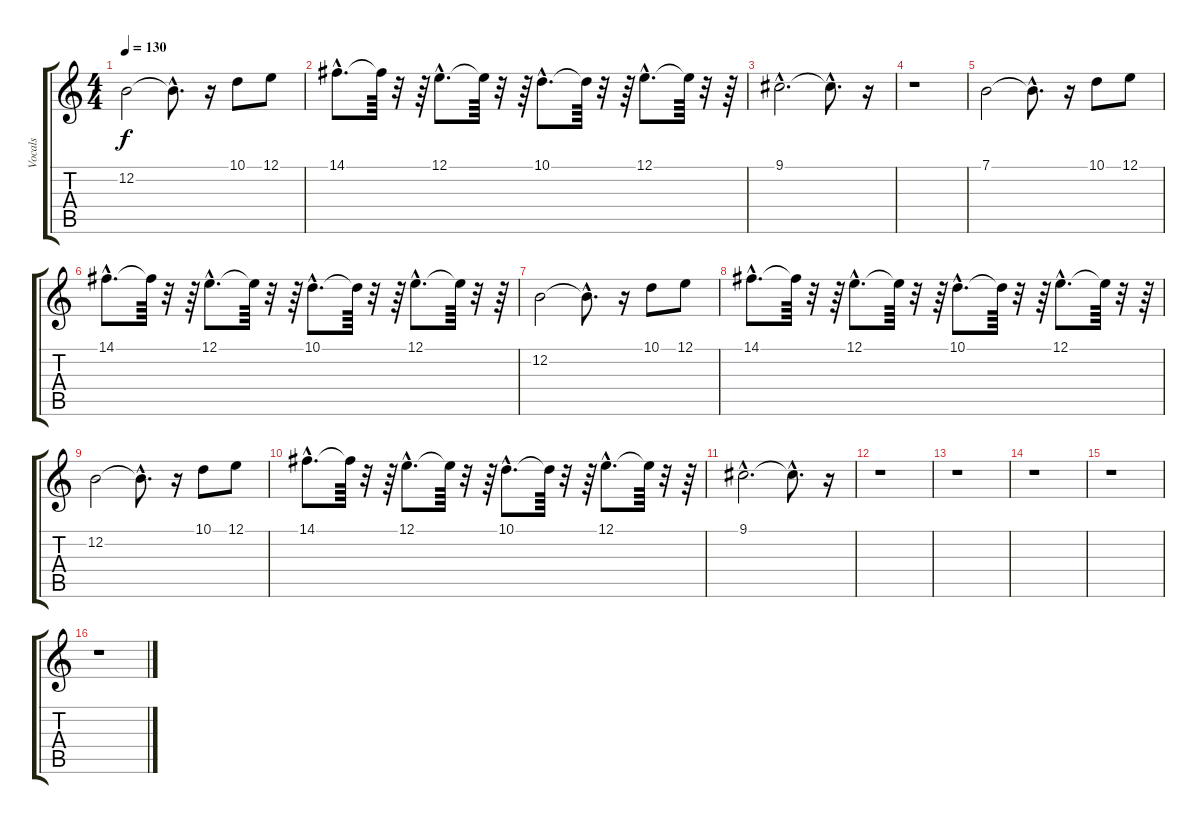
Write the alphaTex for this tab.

\track ("Vocals" "Vocals") {instrument choiraahs}
\staff {score tabs}
\tuning (E4 B3 G3 D3 A2 E2) {hide}
\ts (4 4)
\tempo 130
\clef g2
\ks c
12.2.2{dy f} 12.2{hac t}.8{d} r.16 10.1.8 12.1.8 |
14.1{hac}.8{d} 14.1{t}.64 r.32 r.64 12.1{hac}.8{d} 12.1{t}.64 r.32 r.64 10.1{hac}.8{d} 10.1{t}.64 r.32 r.64 12.1{hac}.8{d} 12.1{t}.64 r.32 r.64 |
9.1{hac}.2{d} 9.1{hac t}.8{d} r.16 |
r.1 |
7.1.2 7.1{hac t}.8{d} r.16 10.1.8 12.1.8 |
14.1{hac}.8{d} 14.1{t}.64 r.32 r.64 12.1{hac}.8{d} 12.1{t}.64 r.32 r.64 10.1{hac}.8{d} 10.1{t}.64 r.32 r.64 12.1{hac}.8{d} 12.1{t}.64 r.32 r.64 |
12.2.2 12.2{hac t}.8{d} r.16 10.1.8 12.1.8 |
14.1{hac}.8{d} 14.1{t}.64 r.32 r.64 12.1{hac}.8{d} 12.1{t}.64 r.32 r.64 10.1{hac}.8{d} 10.1{t}.64 r.32 r.64 12.1{hac}.8{d} 12.1{t}.64 r.32 r.64 |
12.2.2 12.2{hac t}.8{d} r.16 10.1.8 12.1.8 |
14.1{hac}.8{d} 14.1{t}.64 r.32 r.64 12.1{hac}.8{d} 12.1{t}.64 r.32 r.64 10.1{hac}.8{d} 10.1{t}.64 r.32 r.64 12.1{hac}.8{d} 12.1{t}.64 r.32 r.64 |
9.1{hac}.2{d} 9.1{hac t}.8{d} r.16 |
r.1 |
r.1 |
r.1 |
r.1 |
r.1
